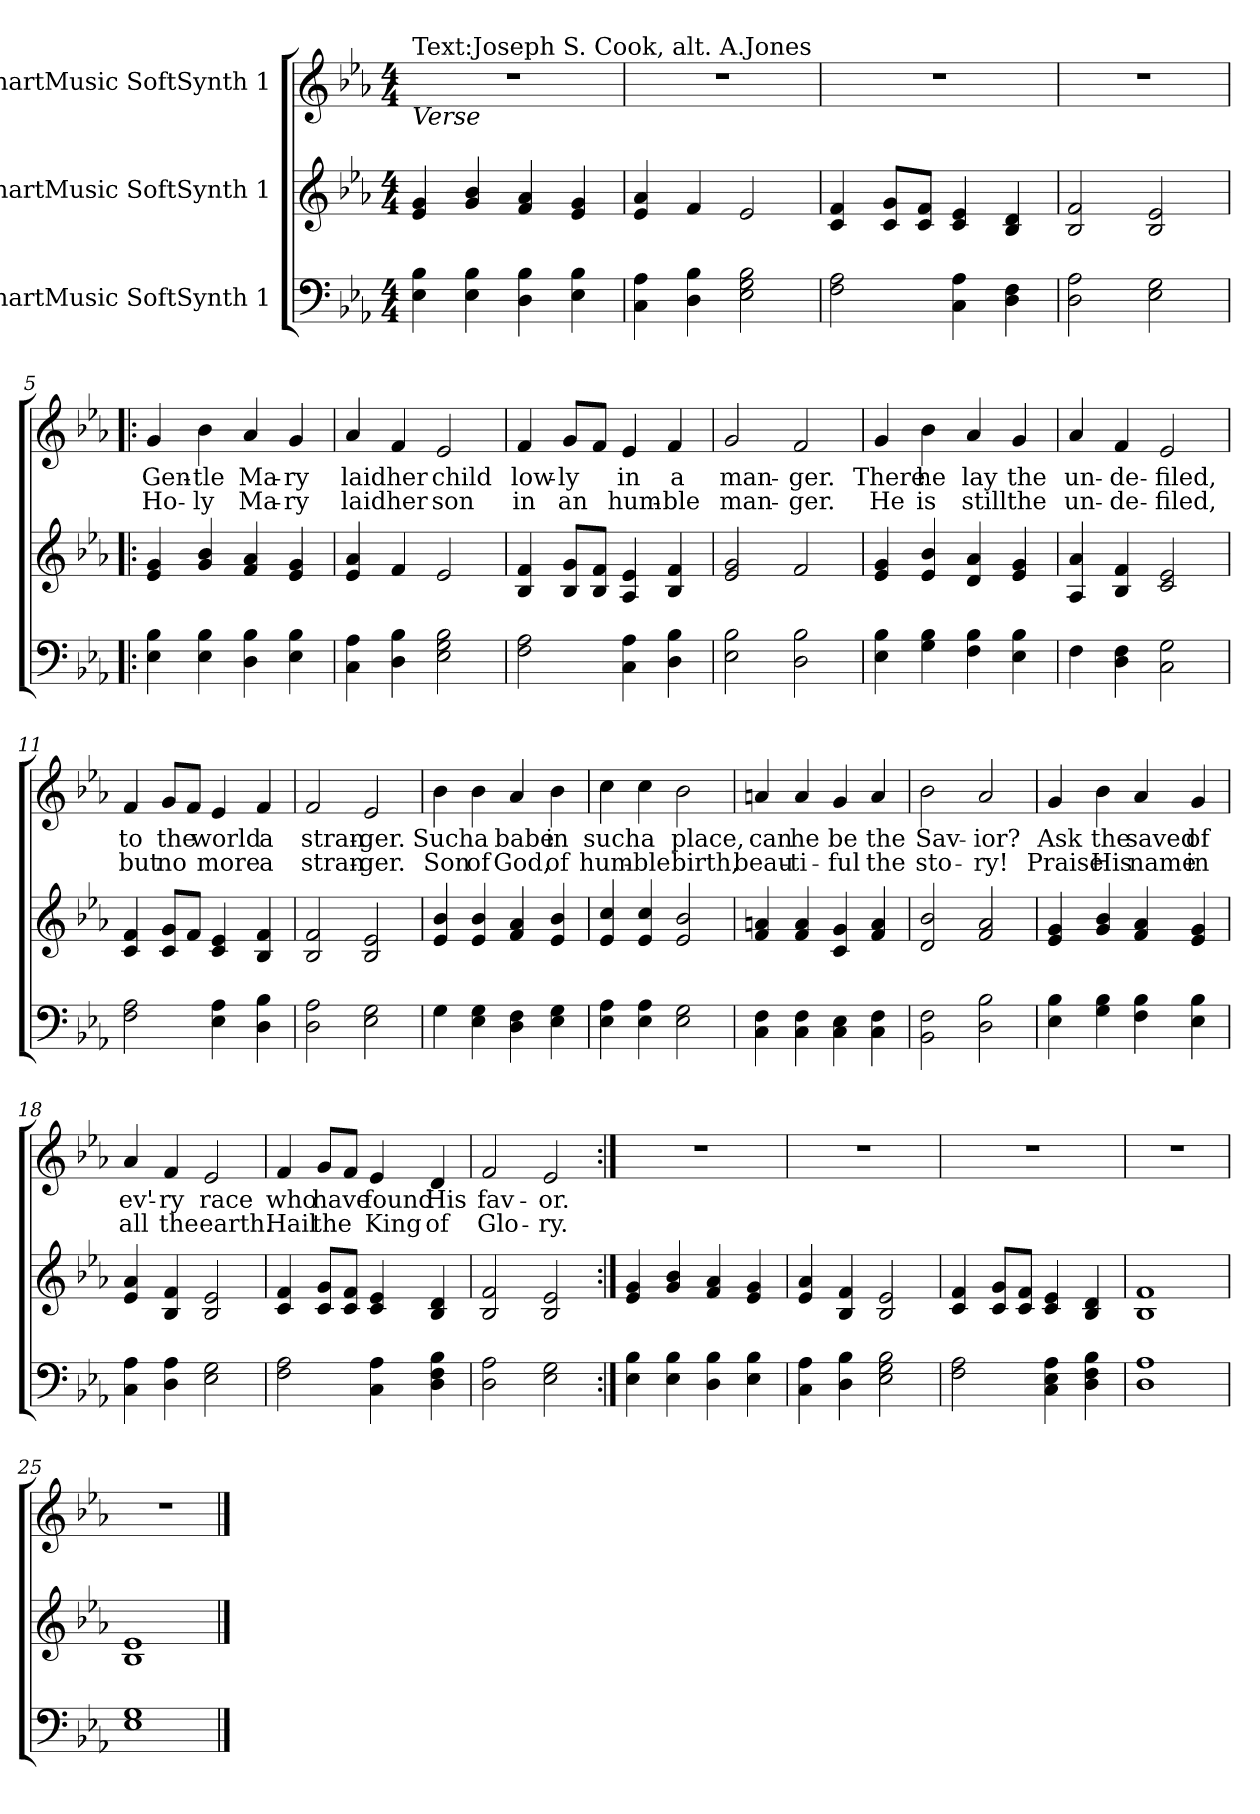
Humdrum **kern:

**kern	**kern	**kern	**text	**text
*part3	*part2	*part1	*part1	*part1
*staff3	*staff2	*staff1	*staff1	*staff1
*I"SmartMusic SoftSynth 1	*I"SmartMusic SoftSynth 1	*I"SmartMusic SoftSynth 1	*	*
*clefF4	*clefG2	*clefG2	*	*
*k[b-e-a-]	*k[b-e-a-]	*k[b-e-a-]	*	*
*M4/4	*M4/4	*M4/4	*	*
=1	=1	=1	=1	=1
!	!	!LO:TX:b:i:t=Verse	!	!
!	!	!LO:TX:a:t=Text&colon;Joseph S. Cook, alt. A.Jones	!	!
4E-\ 4B-\	4e-/ 4g/	1r	.	.
4E-\ 4B-\	4g/ 4b-/	.	.	.
4D\ 4B-\	4f/ 4a-/	.	.	.
4E-\ 4B-\	4e-/ 4g/	.	.	.
=2	=2	=2	=2	=2
4C\ 4A-\	4e-/ 4a-/	1r	.	.
4D\ 4B-\	4f/	.	.	.
2E-\ 2G\ 2B-\	2e-/	.	.	.
=3	=3	=3	=3	=3
2F\ 2A-\	4c/ 4f/	1r	.	.
.	8c/ 8g/L	.	.	.
.	8c/ 8f/J	.	.	.
4C\ 4A-\	4c/ 4e-/	.	.	.
4D\ 4F\	4B-/ 4d/	.	.	.
=4	=4	=4	=4	=4
2D\ 2A-\	2B-/ 2f/	1r	.	.
2E-\ 2G\	2B-/ 2e-/	.	.	.
=5!|:	=5!|:	=5!|:	=5!|:	=5!|:
!	!	!	!LO:LY:b	!LO:LY:b
4E-\ 4B-\	4e-/ 4g/	4g/	Gen-	Ho-
!	!	!	!LO:LY:b	!LO:LY:b
4E-\ 4B-\	4g/ 4b-/	4b-\	-tle	-ly
!	!	!	!LO:LY:b	!LO:LY:b
4D\ 4B-\	4f/ 4a-/	4a-/	Ma-	Ma-
!	!	!	!LO:LY:b	!LO:LY:b
4E-\ 4B-\	4e-/ 4g/	4g/	-ry	-ry
=6	=6	=6	=6	=6
!	!	!	!LO:LY:b	!LO:LY:b
4C\ 4A-\	4e-/ 4a-/	4a-/	laid	laid
!	!	!	!LO:LY:b	!LO:LY:b
4D\ 4B-\	4f/	4f/	her	her
!	!	!	!LO:LY:b	!LO:LY:b
2E-\ 2G\ 2B-\	2e-/	2e-/	child	son
!!LO:LB:g=z
=7	=7	=7	=7	=7
!	!	!	!LO:LY:b	!LO:LY:b
2F\ 2A-\	4B-/ 4f/	4f/	low-	in
!	!	!	!LO:LY:b	!LO:LY:b
.	8B-/ 8g/L	8g/L	-ly	an
.	8B-/ 8f/J	8f/J	.	.
!	!	!	!LO:LY:b	!LO:LY:b
4C\ 4A-\	4A-/ 4e-/	4e-/	in	hum-
!	!	!	!LO:LY:b	!LO:LY:b
4D\ 4B-\	4B-/ 4f/	4f/	a	-ble
=8	=8	=8	=8	=8
!	!	!	!LO:LY:b	!LO:LY:b
2E-\ 2B-\	2e-/ 2g/	2g/	man-	man-
!	!	!	!LO:LY:b	!LO:LY:b
2D\ 2B-\	2f/	2f/	-ger.	-ger.
=9	=9	=9	=9	=9
!	!	!	!LO:LY:b	!LO:LY:b
4E-\ 4B-\	4e-/ 4g/	4g/	There	He
!	!	!	!LO:LY:b	!LO:LY:b
4G\ 4B-\	4e-/ 4b-/	4b-\	he	is
!	!	!	!LO:LY:b	!LO:LY:b
4F\ 4B-\	4d/ 4a-/	4a-/	lay	still
!	!	!	!LO:LY:b	!LO:LY:b
4E-\ 4B-\	4e-/ 4g/	4g/	the	the
=10	=10	=10	=10	=10
!	!	!	!LO:LY:b	!LO:LY:b
4F\	4A-/ 4a-/	4a-/	un-	un-
!	!	!	!LO:LY:b	!LO:LY:b
4D\ 4F\	4B-/ 4f/	4f/	-de-	-de-
!	!	!	!LO:LY:b	!LO:LY:b
2C\ 2G\	2c/ 2e-/	2e-/	-filed,	-filed,
=11	=11	=11	=11	=11
!	!	!	!LO:LY:b	!LO:LY:b
2F\ 2A-\	4c/ 4f/	4f/	to	but
!	!	!	!LO:LY:b	!LO:LY:b
.	8c/ 8g/L	8g/L	the	no
.	8f/J	8f/J	.	.
!	!	!	!LO:LY:b	!LO:LY:b
4E-\ 4A-\	4c/ 4e-/	4e-/	world	more
!	!	!	!LO:LY:b	!LO:LY:b
4D\ 4B-\	4B-/ 4f/	4f/	a	a
=12	=12	=12	=12	=12
!	!	!	!LO:LY:b	!LO:LY:b
2D\ 2A-\	2B-/ 2f/	2f/	stran-	stran-
!	!	!	!LO:LY:b	!LO:LY:b
2E-\ 2G\	2B-/ 2e-/	2e-/	-ger.	-ger.
!!LO:LB:g=z
=13	=13	=13	=13	=13
!	!	!	!LO:LY:b	!LO:LY:b
4G\	4e-/ 4b-/	4b-\	Such	Son
!	!	!	!LO:LY:b	!LO:LY:b
4E-\ 4G\	4e-/ 4b-/	4b-\	a	of
!	!	!	!LO:LY:b	!LO:LY:b
4D\ 4F\	4f/ 4a-/	4a-/	babe	God,
!	!	!	!LO:LY:b	!LO:LY:b
4E-\ 4G\	4e-/ 4b-/	4b-\	in	of
=14	=14	=14	=14	=14
!	!	!	!LO:LY:b	!LO:LY:b
4E-\ 4A-\	4e-/ 4cc/	4cc\	such	hum-
!	!	!	!LO:LY:b	!LO:LY:b
4E-\ 4A-\	4e-/ 4cc/	4cc\	a	-ble
!	!	!	!LO:LY:b	!LO:LY:b
2E-\ 2G\	2e-/ 2b-/	2b-\	place,	birth,
=15	=15	=15	=15	=15
!	!	!	!LO:LY:b	!LO:LY:b
4C\ 4F\	4f/ 4an/	4an/	can	beau-
!	!	!	!LO:LY:b	!LO:LY:b
4C\ 4F\	4f/ 4a/	4a/	he	-ti-
!	!	!	!LO:LY:b	!LO:LY:b
4C\ 4E-\	4c/ 4g/	4g/	be	-ful
!	!	!	!LO:LY:b	!LO:LY:b
4C\ 4F\	4f/ 4a/	4a/	the	the
=16	=16	=16	=16	=16
!	!	!	!LO:LY:b	!LO:LY:b
2BB-\ 2F\	2d/ 2b-/	2b-\	Sav-	sto-
!	!	!	!LO:LY:b	!LO:LY:b
2D\ 2B-\	2f/ 2a-/	2a-/	-ior?	-ry!
=17	=17	=17	=17	=17
!	!	!	!LO:LY:b	!LO:LY:b
4E-\ 4B-\	4e-/ 4g/	4g/	Ask	Praise
!	!	!	!LO:LY:b	!LO:LY:b
4G\ 4B-\	4g/ 4b-/	4b-\	the	His
!	!	!	!LO:LY:b	!LO:LY:b
4F\ 4B-\	4f/ 4a-/	4a-/	saved	name
!	!	!	!LO:LY:b	!LO:LY:b
4E-\ 4B-\	4e-/ 4g/	4g/	of	in
!!LO:LB:g=z
=18	=18	=18	=18	=18
!	!	!	!LO:LY:b	!LO:LY:b
4C\ 4A-\	4e-/ 4a-/	4a-/	ev'-	all
!	!	!	!LO:LY:b	!LO:LY:b
4D\ 4A-\	4B-/ 4f/	4f/	-ry	the
!	!	!	!LO:LY:b	!LO:LY:b
2E-\ 2G\	2B-/ 2e-/	2e-/	race	earth.
=19	=19	=19	=19	=19
!	!	!	!LO:LY:b	!LO:LY:b
2F\ 2A-\	4c/ 4f/	4f/	who	Hail
!	!	!	!LO:LY:b	!LO:LY:b
.	8c/ 8g/L	8g/L	have	the
.	8c/ 8f/J	8f/J	.	.
!	!	!	!LO:LY:b	!LO:LY:b
4C\ 4A-\	4c/ 4e-/	4e-/	found	King
!	!	!	!LO:LY:b	!LO:LY:b
4D\ 4F\ 4B-\	4B-/ 4d/	4d/	His	of
=20	=20	=20	=20	=20
!	!	!	!LO:LY:b	!LO:LY:b
2D\ 2A-\	2B-/ 2f/	2f/	fav-	Glo-
!	!	!	!LO:LY:b	!LO:LY:b
2E-\ 2G\	2B-/ 2e-/	2e-/	-or.	-ry.
=21:|!	=21:|!	=21:|!	=21:|!	=21:|!
4E-\ 4B-\	4e-/ 4g/	1r	.	.
4E-\ 4B-\	4g/ 4b-/	.	.	.
4D\ 4B-\	4f/ 4a-/	.	.	.
4E-\ 4B-\	4e-/ 4g/	.	.	.
=22	=22	=22	=22	=22
4C\ 4A-\	4e-/ 4a-/	1r	.	.
4D\ 4B-\	4B-/ 4f/	.	.	.
2E-\ 2G\ 2B-\	2B-/ 2e-/	.	.	.
=23	=23	=23	=23	=23
2F\ 2A-\	4c/ 4f/	1r	.	.
.	8c/ 8g/L	.	.	.
.	8c/ 8f/J	.	.	.
4C\ 4E-\ 4A-\	4c/ 4e-/	.	.	.
4D\ 4F\ 4B-\	4B-/ 4d/	.	.	.
=24	=24	=24	=24	=24
1D 1A-	1B- 1f	1r	.	.
=25	=25	=25	=25	=25
1E- 1G	1B- 1e-	1r	.	.
==	==	==	==	==
*-	*-	*-	*-	*-
